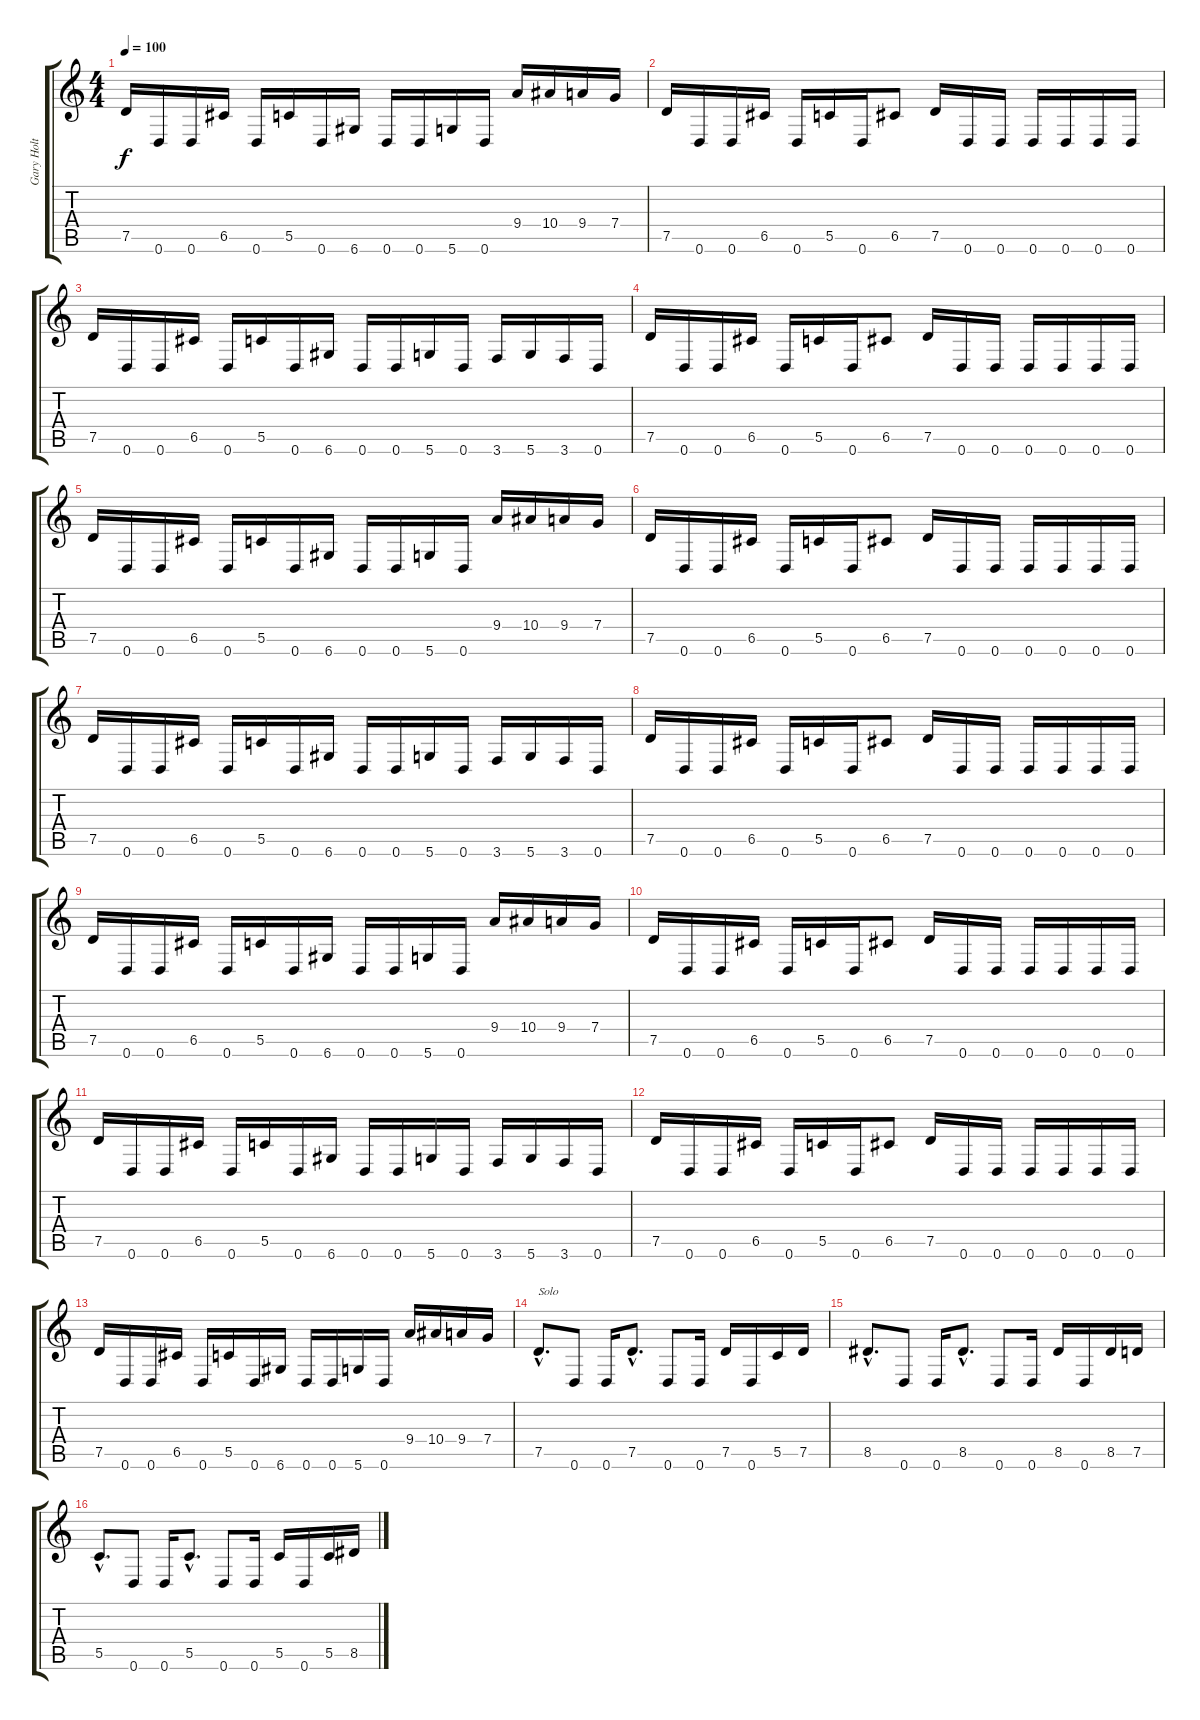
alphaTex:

\track ("Gary Holt" "Gary Holt") {instrument distortionguitar}
\staff {score tabs}
\tuning (D4 A3 F3 C3 G2 D2) {hide}
\ts (4 4)
\tempo 100
\clef g2
\ks c
7.5.16{dy f} 0.6.16 0.6.16 6.5.16 0.6.16 5.5.16 0.6.16 6.6.16 0.6.16 0.6.16 5.6.16 0.6.16 9.4.16 10.4.16 9.4.16 7.4.16 |
7.5.16 0.6.16 0.6.16 6.5.16 0.6.16 5.5.16 0.6.16 6.5.8 7.5.16 0.6.16 0.6.16 0.6.16 0.6.16 0.6.16 0.6.16 |
7.5.16 0.6.16 0.6.16 6.5.16 0.6.16 5.5.16 0.6.16 6.6.16 0.6.16 0.6.16 5.6.16 0.6.16 3.6.16 5.6.16 3.6.16 0.6.16 |
7.5.16 0.6.16 0.6.16 6.5.16 0.6.16 5.5.16 0.6.16 6.5.8 7.5.16 0.6.16 0.6.16 0.6.16 0.6.16 0.6.16 0.6.16 |
7.5.16 0.6.16 0.6.16 6.5.16 0.6.16 5.5.16 0.6.16 6.6.16 0.6.16 0.6.16 5.6.16 0.6.16 9.4.16 10.4.16 9.4.16 7.4.16 |
7.5.16 0.6.16 0.6.16 6.5.16 0.6.16 5.5.16 0.6.16 6.5.8 7.5.16 0.6.16 0.6.16 0.6.16 0.6.16 0.6.16 0.6.16 |
7.5.16 0.6.16 0.6.16 6.5.16 0.6.16 5.5.16 0.6.16 6.6.16 0.6.16 0.6.16 5.6.16 0.6.16 3.6.16 5.6.16 3.6.16 0.6.16 |
7.5.16 0.6.16 0.6.16 6.5.16 0.6.16 5.5.16 0.6.16 6.5.8 7.5.16 0.6.16 0.6.16 0.6.16 0.6.16 0.6.16 0.6.16 |
7.5.16 0.6.16 0.6.16 6.5.16 0.6.16 5.5.16 0.6.16 6.6.16 0.6.16 0.6.16 5.6.16 0.6.16 9.4.16 10.4.16 9.4.16 7.4.16 |
7.5.16 0.6.16 0.6.16 6.5.16 0.6.16 5.5.16 0.6.16 6.5.8 7.5.16 0.6.16 0.6.16 0.6.16 0.6.16 0.6.16 0.6.16 |
7.5.16 0.6.16 0.6.16 6.5.16 0.6.16 5.5.16 0.6.16 6.6.16 0.6.16 0.6.16 5.6.16 0.6.16 3.6.16 5.6.16 3.6.16 0.6.16 |
7.5.16 0.6.16 0.6.16 6.5.16 0.6.16 5.5.16 0.6.16 6.5.8 7.5.16 0.6.16 0.6.16 0.6.16 0.6.16 0.6.16 0.6.16 |
7.5.16 0.6.16 0.6.16 6.5.16 0.6.16 5.5.16 0.6.16 6.6.16 0.6.16 0.6.16 5.6.16 0.6.16 9.4.16 10.4.16 9.4.16 7.4.16 |
7.5{hac}.8{d txt "Solo"} 0.6.8 0.6.16 7.5{hac}.8{d} 0.6.8 0.6.16 7.5.16 0.6.16 5.5.16 7.5.16 |
8.5{hac}.8{d} 0.6.8 0.6.16 8.5{hac}.8{d} 0.6.8 0.6.16 8.5.16 0.6.16 8.5.16 7.5.16 |
5.5{hac}.8{d} 0.6.8 0.6.16 5.5{hac}.8{d} 0.6.8 0.6.16 5.5.16 0.6.16 5.5.16 8.5.16
